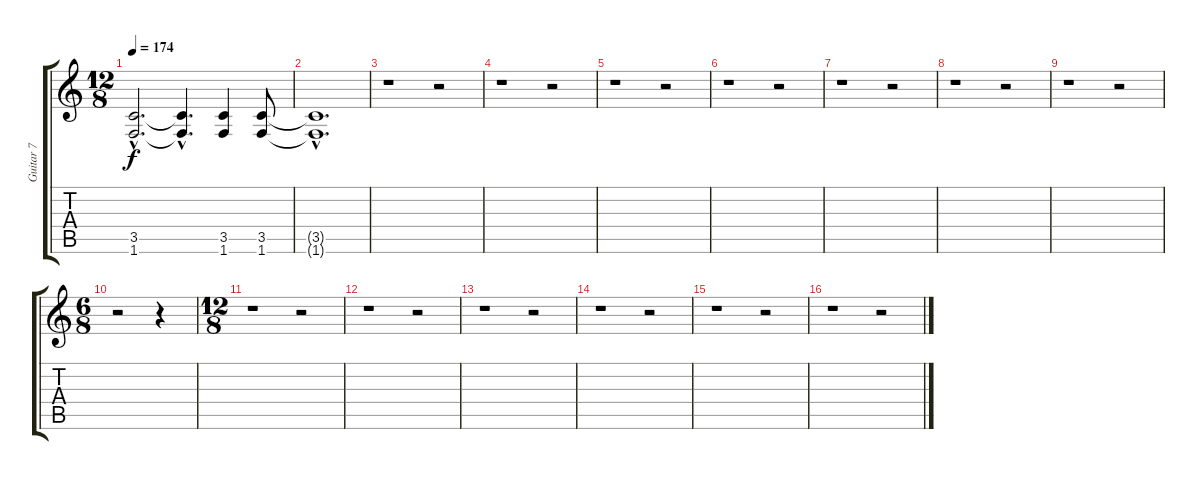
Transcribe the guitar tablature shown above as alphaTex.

\track ("Guitar 7" "Guitar 7") {instrument distortionguitar}
\staff {score tabs}
\tuning (E4 B3 G3 D3 A2 E2) {hide}
\ts (12 8)
\tempo 174
\clef g2
\ks c
(3.5{hac t} 1.6{hac t}).2{d dy f} (3.5{hac t} 1.6{hac t}).4{d} (3.5 1.6).4 (3.5 1.6).8 |
(3.5{hac t} 1.6{hac t}).1{d} |
r.1 r.2 |
r.1 r.2 |
r.1 r.2 |
r.1 r.2 |
r.1 r.2 |
r.1 r.2 |
r.1 r.2 |
\ts (6 8)
r.2 r.4 |
\ts (12 8)
r.1 r.2 |
r.1 r.2 |
r.1 r.2 |
r.1 r.2 |
r.1 r.2 |
r.1 r.2
